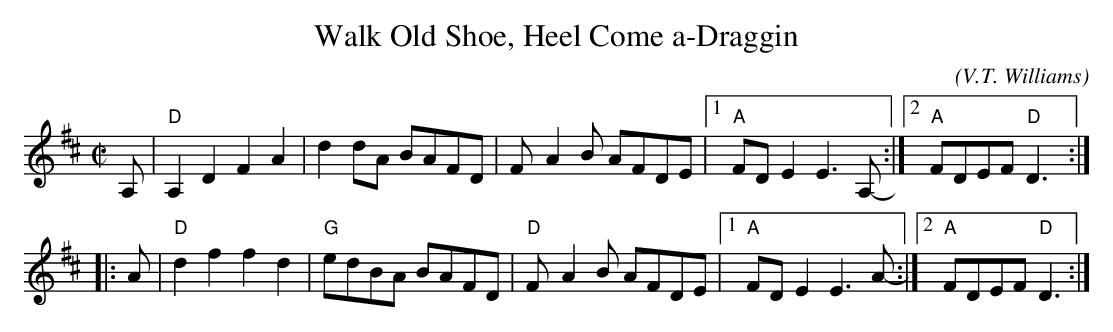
X:1
T: Walk Old Shoe, Heel Come a-Draggin
C:
O: V.T. Williams
M: C|
K: D
A, | "D"A,2D2 F2A2 |    d2dA BAFD | F-A2B AFDE |1 "A"FDE2 E3A,- :|2 "A"FDEF "D"D3 :|
|: A | "D"d2f2 f2d2 | "G"edBA BAFD | "D"F-A2B AFDE |1 "A"FDE2 E3A- :|2 "A"FDEF "D"D3 :|
